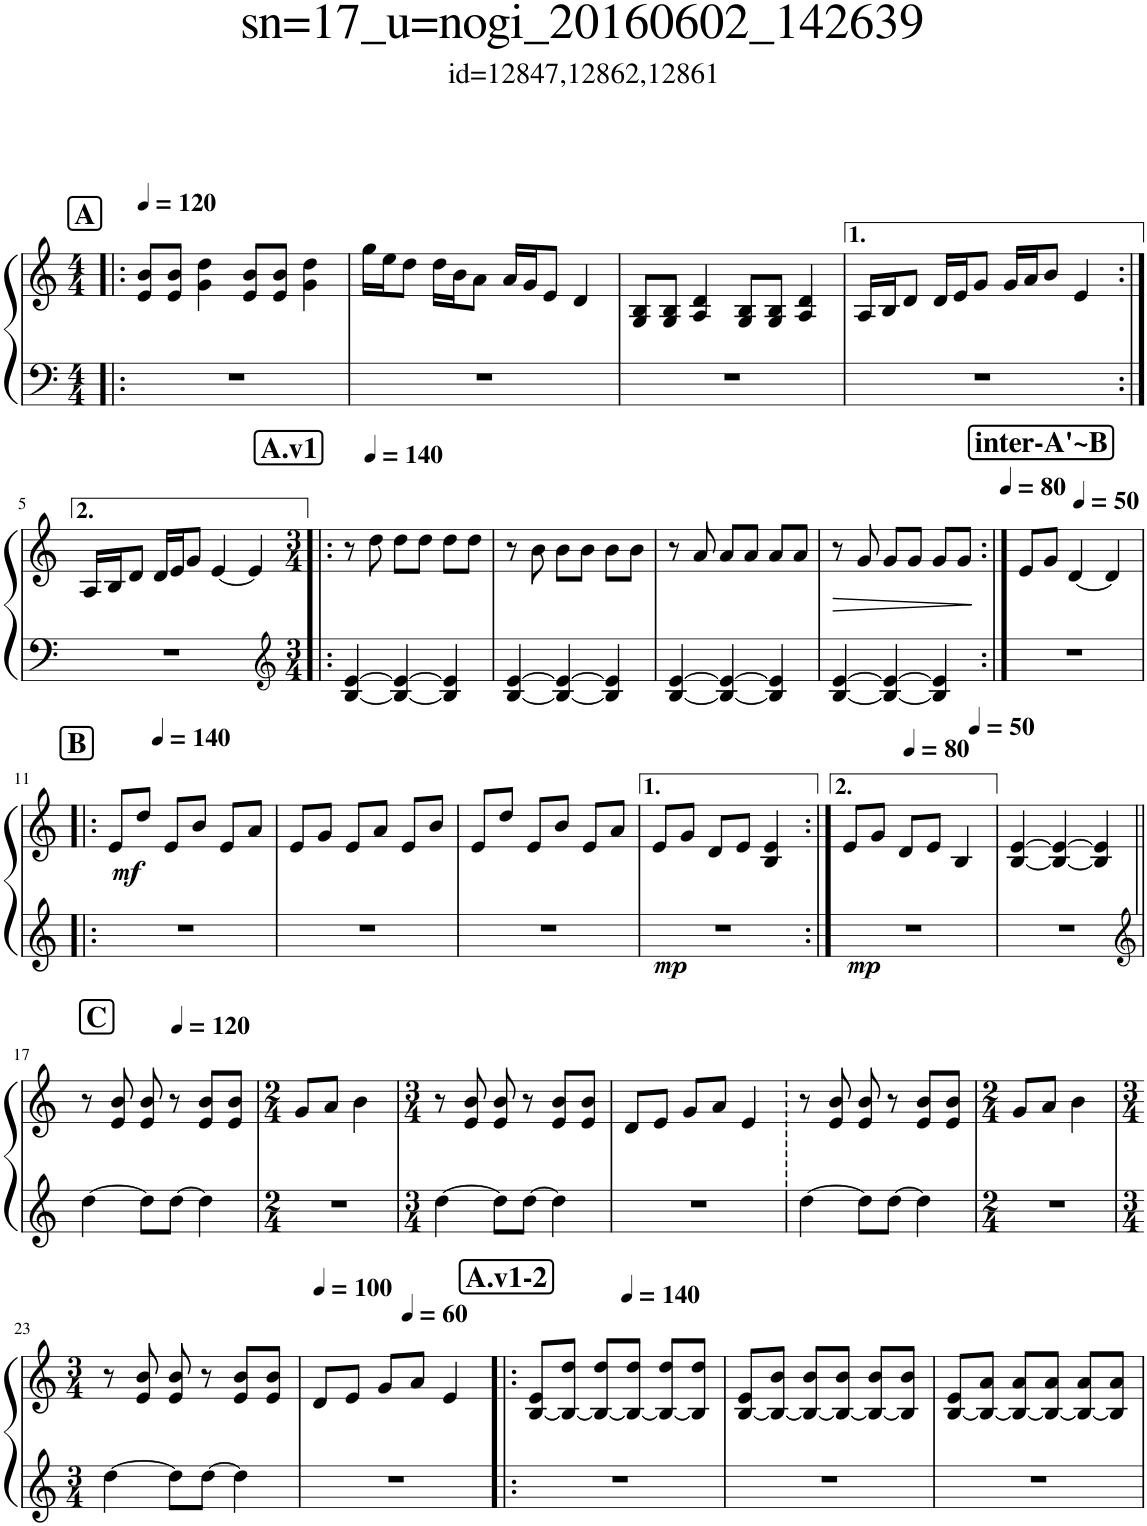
**kern	**kern	**dynam
*part1	*part1	*part1
*staff2	*staff1	*staff1/2
*I"ハープ	*	*
*clefF4	*clefG2	*
*k[]	*k[]	*
*M4/4	*M4/4	*
*MM120	*MM120	*
!!LO:REH:place=s1:a:B:cj:fs=14:t=A
=1!|:	=1!|:	=1!|:
1r	8e/ 8b/L	.
.	8e/ 8b/J	.
.	4g\ 4dd\	.
.	8e/ 8b/L	.
.	8e/ 8b/J	.
.	4g\ 4dd\	.
=2	=2	=2
1r	16gg\LL	.
.	16ee\J	.
.	8dd\J	.
.	16dd\LL	.
.	16b\J	.
.	8a\J	.
.	16a/LL	.
.	16g/J	.
.	8e/J	.
.	4d/	.
=3	=3	=3
1r	8G/ 8B/L	.
.	8G/ 8B/J	.
.	4A/ 4d/	.
.	8G/ 8B/L	.
.	8G/ 8B/J	.
.	4A/ 4d/	.
=4	=4	=4
1r	16A/LL	.
.	16B/J	.
.	8d/J	.
.	16d/LL	.
.	16e/J	.
.	8g/J	.
.	16g/LL	.
.	16a/J	.
.	8b/J	.
.	4e/	.
!!LO:LB:g=z
=5:|!	=5:|!	=5:|!
1r	16A/LL	.
.	16B/J	.
.	8d/J	.
.	16d/LL	.
.	16e/J	.
.	8g/J	.
.	[4e/	.
.	4e/]	.
=6!|:	=6!|:	=6!|:
!!LO:REH:place=s1:a:B:cj:fs=14:t=A.v1
*clefG2	*	*
*M3/4	*M3/4	*
*	*MM140	*
[4B/ [4e/	8r	.
.	8dd\	.
4B/_ 4e/_	8dd\L	.
.	8dd\J	.
4B/] 4e/]	8dd\L	.
.	8dd\J	.
=7	=7	=7
[4B/ [4e/	8r	.
.	8b\	.
4B/_ 4e/_	8b\L	.
.	8b\J	.
4B/] 4e/]	8b\L	.
.	8b\J	.
=8	=8	=8
[4B/ [4e/	8r	.
.	8a/	.
4B/_ 4e/_	8a/L	.
.	8a/J	.
4B/] 4e/]	8a/L	.
.	8a/J	.
=9	=9	=9
!	!	!LO:HP:b
[4B/ [4e/	8r	>
.	8g/	.
4B/_ 4e/_	8g/L	.
.	8g/J	.
4B/] 4e/]	8g/L	.
.	8g/J	.
.	.	]
=10:|!	=10:|!	=10:|!
!!LO:REH:place=s1:a:B:cj:fs=14:t=inter-A'~B
*	*MM80	*
2.r	8e/L	.
.	8g/J	.
*	*MM50	*
.	[4d/	.
.	4d/]	.
!!LO:LB:g=z
=11!|:	=11!|:	=11!|:
!!LO:REH:place=s1:a:B:cj:fs=14:t=B
*	*MM140	*
2.r	8e/L	.
!	!	!LO:DY:b
.	8dd/J	mf
.	8e/L	.
.	8b/J	.
.	8e/L	.
.	8a/J	.
=12	=12	=12
2.r	8e/L	.
.	8g/J	.
.	8e/L	.
.	8a/J	.
.	8e/L	.
.	8b/J	.
=13	=13	=13
2.r	8e/L	.
.	8dd/J	.
.	8e/L	.
.	8b/J	.
.	8e/L	.
.	8a/J	.
=14	=14	=14
!	!	!LO:DY:b=2
2.r	8e/L	mp
.	8g/J	.
.	8d/L	.
.	8e/J	.
.	4B/ 4e/	.
=15:|!	=15:|!	=15:|!
!	!	!LO:DY:b=2
2.r	8e/L	mp
.	8g/J	.
*	*MM80	*
.	8d/L	.
.	8e/J	.
*	*MM50	*
.	4B/	.
=16	=16	=16
2.r	[4B/ [4e/	.
.	4B/_ 4e/_	.
.	4B/] 4e/]	.
!!LO:LB:g=z
=17||	=17||	=17||
!!LO:REH:place=s1:a:B:cj:fs=14:t=C
*clefG2	*	*
*	*MM120	*
[4dd\	8r	.
.	8e/ 8b/	.
8dd\L]	8e/ 8b/	.
[8dd\J	8r	.
4dd\]	8e/ 8b/L	.
.	8e/ 8b/J	.
=18	=18	=18
*M2/4	*M2/4	*
2r	8g/L	.
.	8a/J	.
.	4b\	.
=19	=19	=19
*M3/4	*M3/4	*
[4dd\	8r	.
.	8e/ 8b/	.
8dd\L]	8e/ 8b/	.
[8dd\J	8r	.
4dd\]	8e/ 8b/L	.
.	8e/ 8b/J	.
=20	=20	=20
2.r	8d/L	.
.	8e/J	.
.	8g/L	.
.	8a/J	.
.	4e/	.
=21	=21	=21
[4dd\	8r	.
.	8e/ 8b/	.
8dd\L]	8e/ 8b/	.
[8dd\J	8r	.
4dd\]	8e/ 8b/L	.
.	8e/ 8b/J	.
=22	=22	=22
*M2/4	*M2/4	*
2r	8g/L	.
.	8a/J	.
.	4b\	.
!!LO:LB:g=z
=23	=23	=23
*M3/4	*M3/4	*
[4dd\	8r	.
.	8e/ 8b/	.
8dd\L]	8e/ 8b/	.
[8dd\J	8r	.
4dd\]	8e/ 8b/L	.
.	8e/ 8b/J	.
=24	=24	=24
*	*MM100	*
2.r	8d/L	.
.	8e/J	.
.	8g/L	.
*	*MM60	*
.	8a/J	.
.	4e/	.
=25!|:	=25!|:	=25!|:
!!LO:REH:place=s1:a:B:cj:fs=14:t=A.v1-2
*	*MM140	*
2.r	[8B/ 8e/L	.
.	8B/_ 8dd/J	.
.	8B/_ 8dd/L	.
.	8B/_ 8dd/J	.
.	8B/_ 8dd/L	.
.	8B/] 8dd/J	.
=26	=26	=26
2.r	[8B/ 8e/L	.
.	8B/_ 8b/J	.
.	8B/_ 8b/L	.
.	8B/_ 8b/J	.
.	8B/_ 8b/L	.
.	8B/] 8b/J	.
=27	=27	=27
2.r	[8B/ 8e/L	.
.	8B/_ 8a/J	.
.	8B/_ 8a/L	.
.	8B/_ 8a/J	.
.	8B/_ 8a/L	.
.	8B/] 8a/J	.
=	=	=
*-	*-	*-
